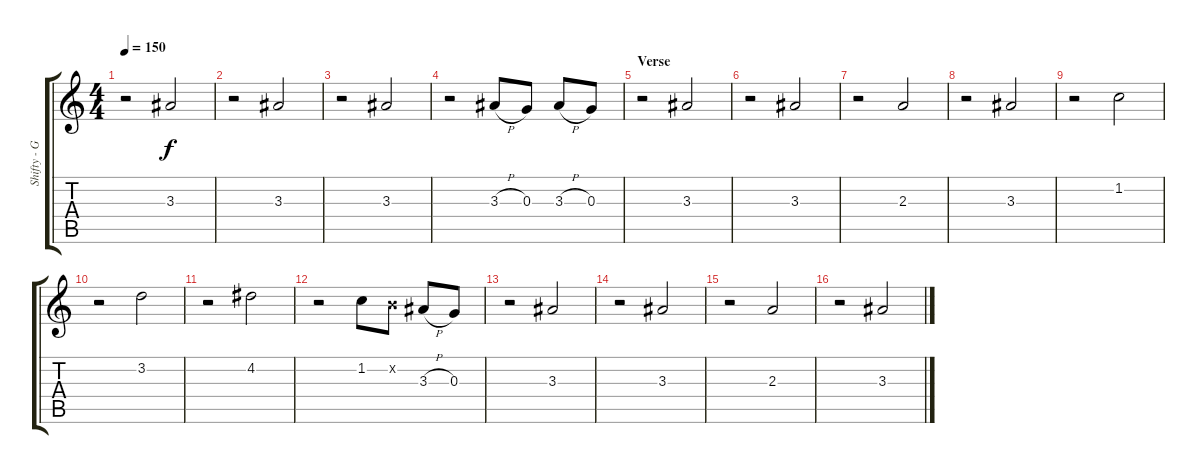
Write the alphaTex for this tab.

\track ("Shifty - Guitar" "Shifty - G") {instrument overdrivenguitar}
\staff {score tabs}
\tuning (E4 B3 G3 D3 A2 E2) {hide}
\ts (4 4)
\tempo 150
\clef g2
\ks c
r.2{dy f} 3.3.2 |
r.2 3.3.2 |
r.2 3.3.2 |
r.2 3.3{h}.8 0.3.8 3.3{h}.8 0.3.8 |
\section ("" "Verse")
r.2 3.3.2 |
r.2 3.3.2 |
r.2 2.3.2 |
r.2 3.3.2 |
r.2 1.2.2 |
r.2 3.2.2 |
r.2 4.2.2 |
r.2 1.2.8 0.2{x}.8 3.3{h}.8 0.3.8 |
r.2 3.3.2 |
r.2 3.3.2 |
r.2 2.3.2 |
r.2 3.3.2
